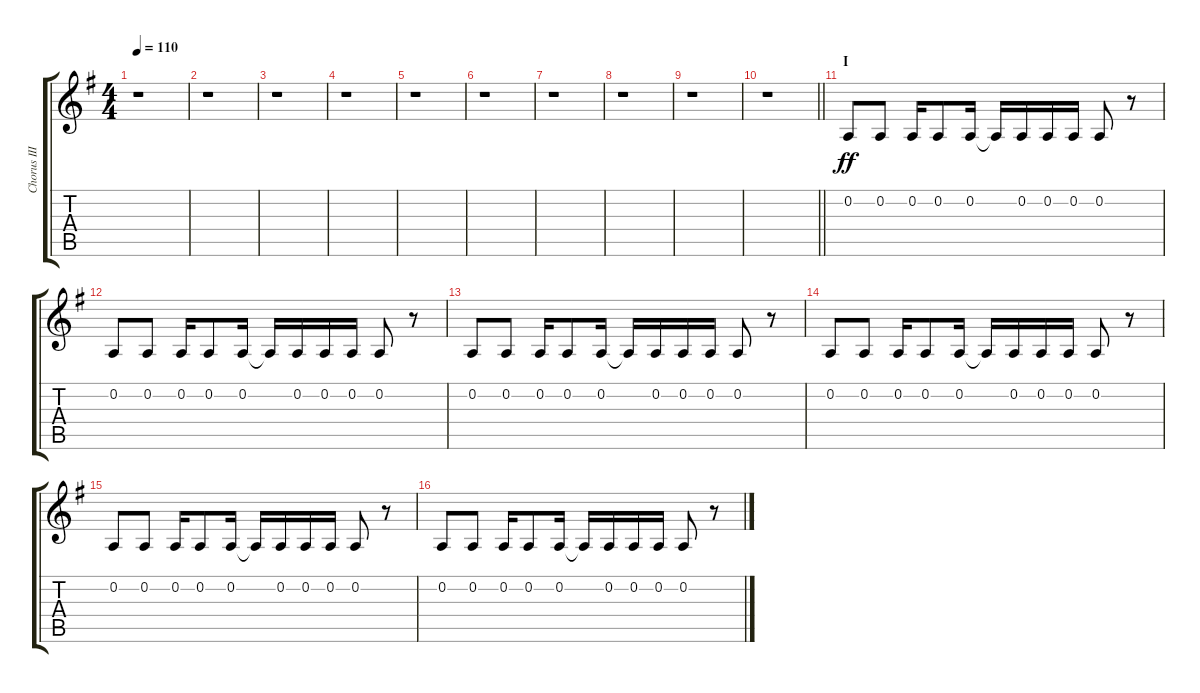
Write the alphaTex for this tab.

\track ("Chorus III" "Chorus III") {instrument voiceoohs}
\staff {score tabs}
\tuning (D4 A3 F3 C3 G2 D2) {hide}
\ts (4 4)
\tempo 110
\clef g2
\ks g
r.1{dy ff} |
r.1 |
r.1 |
r.1 |
r.1 |
r.1 |
r.1 |
r.1 |
r.1 |
\barLineRight lightlight
r.1 |
\section ("" "I")
0.2.8 0.2.8 0.2.16 0.2.8 0.2.16 0.2{t}.16 0.2.16 0.2.16 0.2.16 0.2.8 r.8 |
0.2.8 0.2.8 0.2.16 0.2.8 0.2.16 0.2{t}.16 0.2.16 0.2.16 0.2.16 0.2.8 r.8 |
0.2.8 0.2.8 0.2.16 0.2.8 0.2.16 0.2{t}.16 0.2.16 0.2.16 0.2.16 0.2.8 r.8 |
0.2.8 0.2.8 0.2.16 0.2.8 0.2.16 0.2{t}.16 0.2.16 0.2.16 0.2.16 0.2.8 r.8 |
0.2.8 0.2.8 0.2.16 0.2.8 0.2.16 0.2{t}.16 0.2.16 0.2.16 0.2.16 0.2.8 r.8 |
0.2.8 0.2.8 0.2.16 0.2.8 0.2.16 0.2{t}.16 0.2.16 0.2.16 0.2.16 0.2.8 r.8
